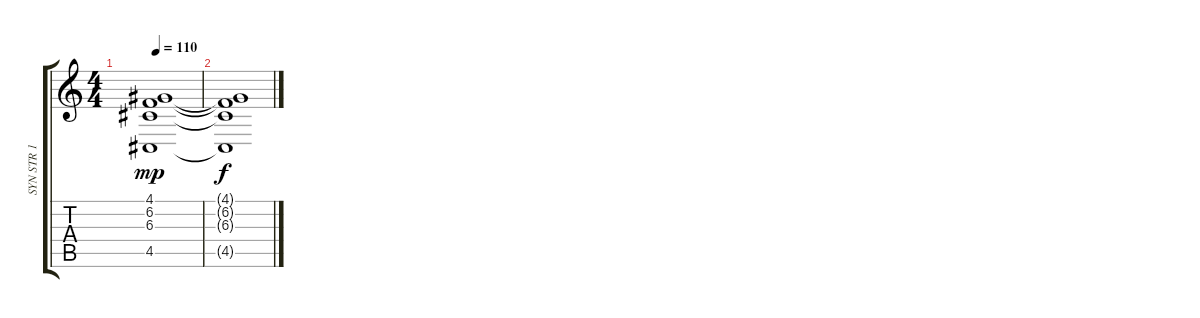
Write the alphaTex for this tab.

\track ("SYN STR 1" "SYN STR 1") {instrument synthstrings1}
\staff {score tabs}
\tuning (E4 B3 G3 D3 A2 E2) {hide}
\ts (4 4)
\tempo 110
\clef g2
\ks c
(4.1 6.2 6.3 4.5).1{dy mp} |
(4.1{t} 6.2{t} 6.3{t} 4.5{t}).1{dy f}
